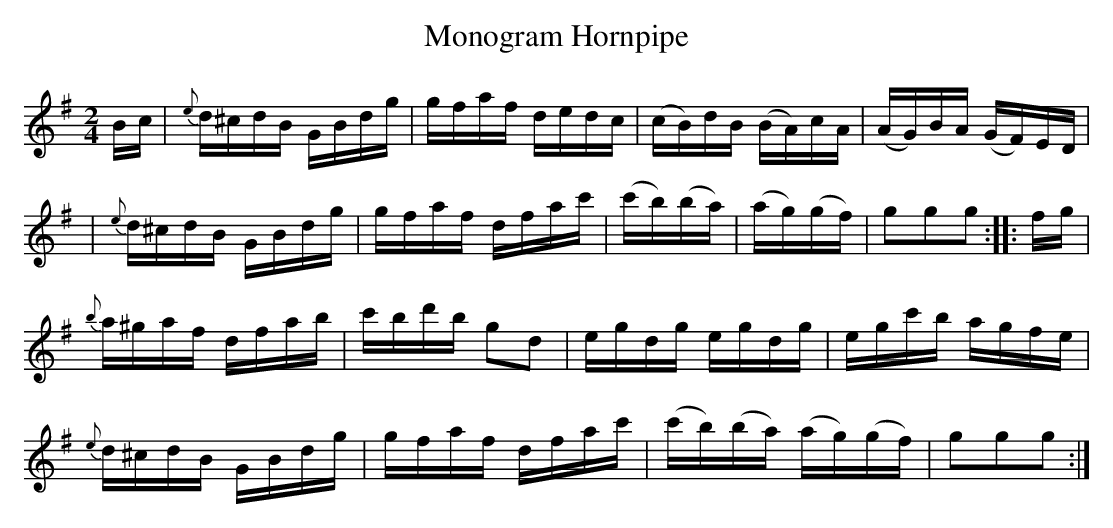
X:1
T:Monogram Hornpipe
M:2/4
L:1/8
K:G
B/c/ |{e}d/^c/d/B/ G/B/d/g/ | g/f/a/f/ d/e/d/c/ | (c/B/)d/B/ (B/A/)c/A/ | (A/G/)B/A/ (G/F/)E/D/ |
|{e}d/^c/d/B/ G/B/d/g/ | g/f/a/f/ d/f/a/c'/ | (c'/b/)(b/a/) | (a/g/)(g/f/) | ggg :: f/g/ |
{b}a/^g/a/f/ d/f/a/b/ | c'/b/d'/b/ gd | e/g/d/g/ e/g/d/g/ | e/g/c'/b/ a/g/f/e/ |
{e}d/^c/d/B/ G/B/d/g/ | g/f/a/f/ d/f/a/c'/ | (c'/b/)(b/a/) (a/g/)(g/f/) | ggg :|]
